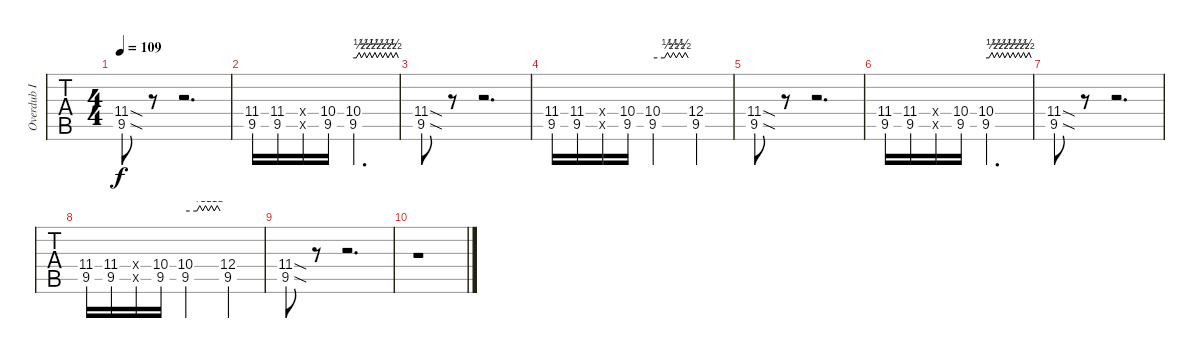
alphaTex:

\track ("Overdub I" "Overdub I") {instrument distortionguitar}
\staff {tabs}
\tuning (E4 B3 G3 D3 A2 E2) {hide}
\ts (4 4)
\tempo 109
\clef g2
\ks f#minor
(11.4{sod} 9.5{sod}).8{dy f} r.8 r.2{d} |
(11.4 9.5).16 (11.4 9.5).16 (11.4{x} 9.5{x}).16 (10.4 9.5).16 (10.4 9.5).2{d tbe (custom default 0 0 4 0 8 2 11 0 15 2 18 0 22 2 25 0 29 2 32 0 36 2 39 0 43 2 46 0 50 2 53 0 57 2 60 0)} |
(11.4{sod} 9.5{sod}).8 r.8 r.2{d} |
(11.4 9.5).16 (11.4 9.5).16 (11.4{x} 9.5{x}).16 (10.4 9.5).16 (10.4 9.5).2{tbe (custom default 0 0 20 0 25 2 30 0 35 2 40 0 45 2 50 0 55 2 60 0)} (12.4 9.5).4 |
(11.4{sod} 9.5{sod}).8 r.8 r.2{d} |
(11.4 9.5).16 (11.4 9.5).16 (11.4{x} 9.5{x}).16 (10.4 9.5).16 (10.4 9.5).2{d tbe (custom default 0 0 4 0 8 2 11 0 15 2 18 0 22 2 25 0 29 2 32 0 36 2 39 0 43 2 46 0 50 2 53 0 57 2 60 0)} |
(11.4{sod} 9.5{sod}).8 r.8 r.2{d} |
(11.4 9.5).16 (11.4 9.5).16 (11.4{x} 9.5{x}).16 (10.4 9.5).16 (10.4 9.5).2{tbe (custom default 0 0 20 0 25 2 30 0 35 2 40 0 45 2 50 0 55 2 60 0)} (12.4 9.5).4 |
(11.4{sod} 9.5{sod}).8 r.8 r.2{d} |
r.1
